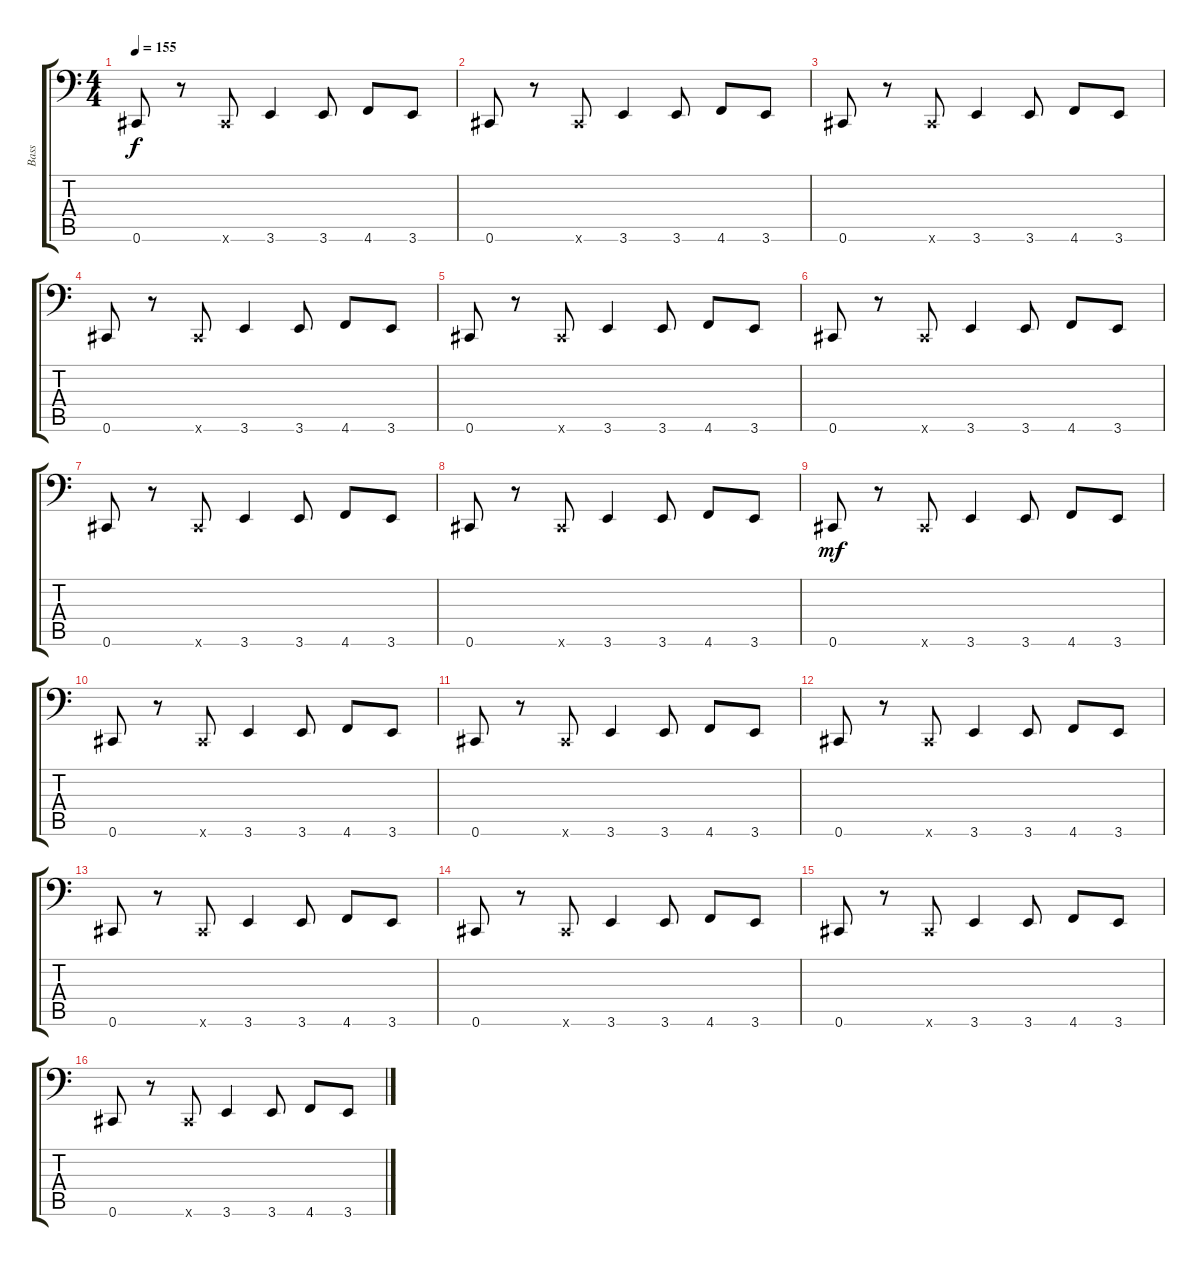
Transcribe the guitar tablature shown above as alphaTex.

\track ("Bass" "Bass") {instrument distortionguitar}
\staff {score tabs}
\tuning (Eb3 Bb2 Gb2 Db2 Ab1 Db1) {hide}
\ts (4 4)
\tempo 155
\clef f4
\ks c
0.6.8{dy f instrument distortionguitar} r.8 0.6{x}.8 3.6.4 3.6.8 4.6.8 3.6.8 |
0.6.8 r.8 0.6{x}.8 3.6.4 3.6.8 4.6.8 3.6.8 |
0.6.8 r.8 0.6{x}.8 3.6.4 3.6.8 4.6.8 3.6.8 |
0.6.8 r.8 0.6{x}.8 3.6.4 3.6.8 4.6.8 3.6.8 |
0.6.8 r.8 0.6{x}.8 3.6.4 3.6.8 4.6.8 3.6.8 |
0.6.8 r.8 0.6{x}.8 3.6.4 3.6.8 4.6.8 3.6.8 |
0.6.8 r.8 0.6{x}.8 3.6.4 3.6.8 4.6.8 3.6.8 |
0.6.8 r.8 0.6{x}.8 3.6.4 3.6.8 4.6.8 3.6.8 |
0.6.8{dy mf} r.8 0.6{x}.8 3.6.4 3.6.8 4.6.8 3.6.8 |
0.6.8 r.8 0.6{x}.8 3.6.4 3.6.8 4.6.8 3.6.8 |
0.6.8 r.8 0.6{x}.8 3.6.4 3.6.8 4.6.8 3.6.8 |
0.6.8 r.8 0.6{x}.8 3.6.4 3.6.8 4.6.8 3.6.8 |
0.6.8 r.8 0.6{x}.8 3.6.4 3.6.8 4.6.8 3.6.8 |
0.6.8 r.8 0.6{x}.8 3.6.4 3.6.8 4.6.8 3.6.8 |
0.6.8 r.8 0.6{x}.8 3.6.4 3.6.8 4.6.8 3.6.8 |
0.6.8 r.8 0.6{x}.8 3.6.4 3.6.8 4.6.8 3.6.8
